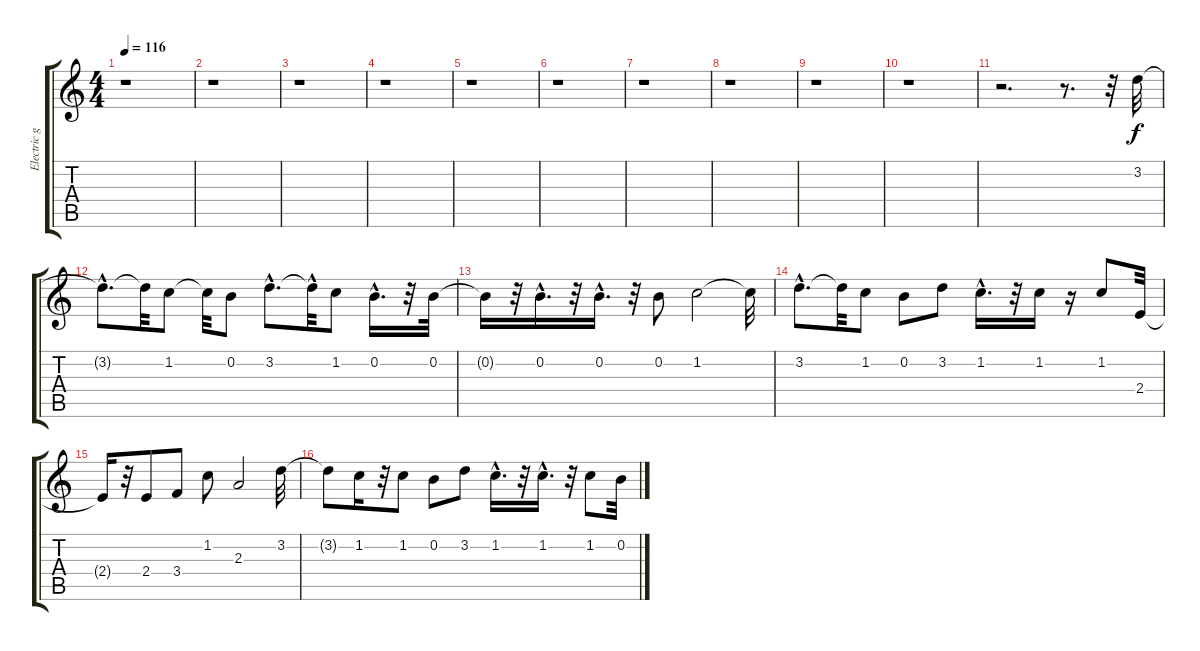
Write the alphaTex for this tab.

\track ("Electric guitar" "Electric g") {instrument overdrivenguitar}
\staff {score tabs}
\tuning (E4 B3 G3 D3 A2 E2) {hide}
\ts (4 4)
\tempo 116
\clef g2
\ks c
r.1{dy f} |
r.1 |
r.1 |
r.1 |
r.1 |
r.1 |
r.1 |
r.1 |
r.1 |
r.1 |
r.2{d} r.8{d} r.32 3.2.32 |
3.2{hac t}.8{d} 3.2{t}.32 1.2.8 1.2{t}.32 0.2.8 3.2{hac}.8{d} 3.2{hac t}.32 1.2.8 0.2{hac}.16{d} r.32 0.2.32 |
0.2{t}.16 r.32 0.2{hac}.16{d} r.32 0.2{hac}.16{d} r.32 0.2.8 1.2.2 1.2{t}.32 |
3.2{hac}.8{d} 3.2{t}.32 1.2.8 0.2.8 3.2.8 1.2{hac}.16{d} r.32 1.2.16 r.16 1.2.8 2.4.32 |
2.4{t}.16 r.32 2.4.8 3.4.8 1.2.8 2.3.2 3.2.32 |
3.2{t}.8 1.2.16 r.32 1.2.8 0.2.8 3.2.8 1.2{hac}.16{d} r.32 1.2{hac}.16{d} r.32 1.2.8 0.2.32
